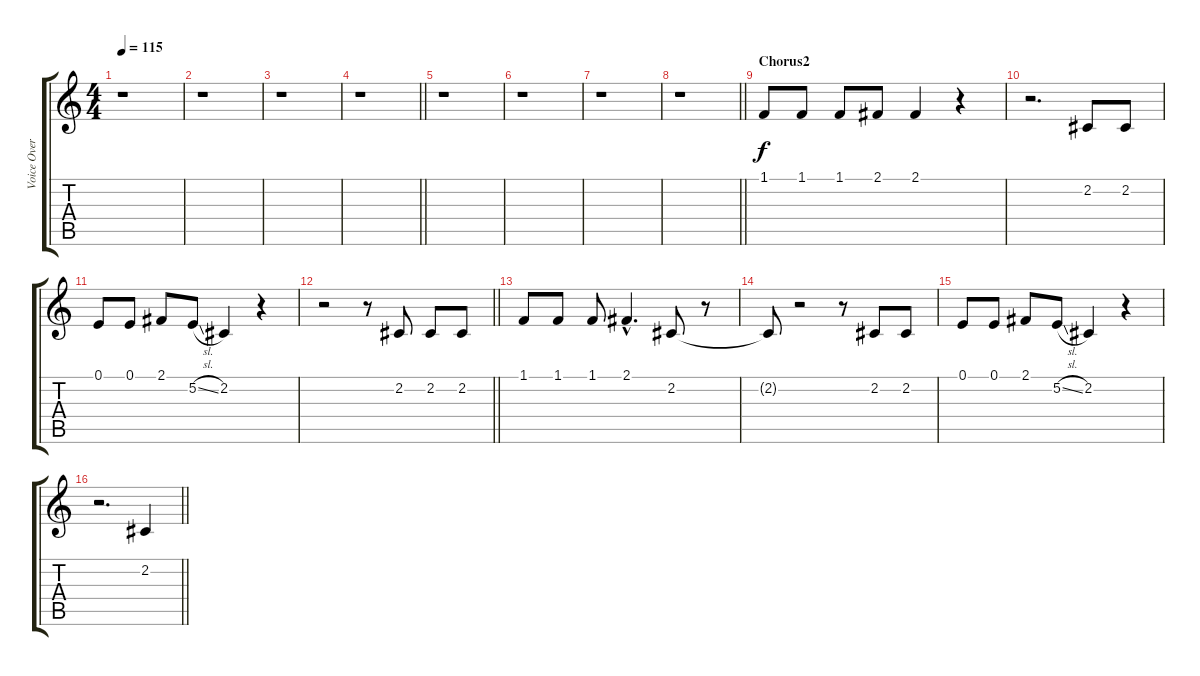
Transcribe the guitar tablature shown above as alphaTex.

\track ("Voice Overdub" "Voice Over") {instrument altosax}
\staff {score tabs}
\tuning (E4 B3 G3 D3 A2 E2) {hide}
\ts (4 4)
\tempo 115
\clef g2
\ks c
r.1{dy f} |
r.1 |
r.1 |
\barLineRight lightlight
r.1 |
r.1 |
r.1 |
r.1 |
\barLineRight lightlight
r.1 |
\section ("" "Chorus2")
1.1.8 1.1.8 1.1.8 2.1.8 2.1.4 r.4 |
r.2{d} 2.2.8 2.2.8 |
0.1.8 0.1.8 2.1.8 5.2{sl}.8 2.2.4 r.4 |
\barLineRight lightlight
r.2 r.8 2.2.8 2.2.8 2.2.8 |
1.1.8 1.1.8 1.1.8 2.1{hac}.4{d} 2.2.8 r.8 |
2.2{t}.8 r.2 r.8 2.2.8 2.2.8 |
0.1.8 0.1.8 2.1.8 5.2{sl}.8 2.2.4 r.4 |
\barLineRight lightlight
r.2{d} 2.2.4
